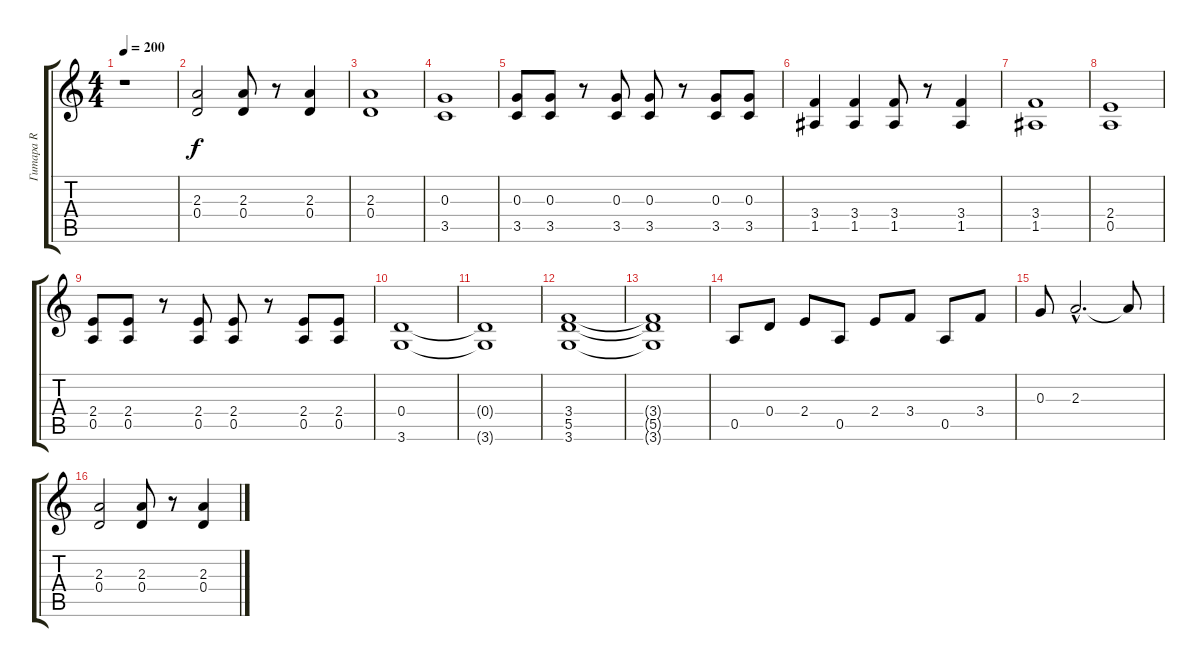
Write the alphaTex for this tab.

\track ("Гитара R" "Гитара R") {instrument overdrivenguitar}
\staff {score tabs}
\tuning (E4 B3 G3 D3 A2 E2) {hide}
\ts (4 4)
\tempo 200
\clef g2
\ks c
r.1{dy f} |
(2.3 0.4).2{volume 12} (2.3 0.4).8 r.8 (2.3 0.4).4 |
(2.3 0.4).1 |
(0.3 3.5).1 |
(0.3 3.5).8 (0.3 3.5).8 r.8 (0.3 3.5).8 (0.3 3.5).8 r.8 (0.3 3.5).8 (0.3 3.5).8 |
(3.4 1.5).4 (3.4 1.5).4 (3.4 1.5).8 r.8 (3.4 1.5).4 |
(3.4 1.5).1 |
(2.4 0.5).1 |
(2.4 0.5).8 (2.4 0.5).8 r.8 (2.4 0.5).8 (2.4 0.5).8 r.8 (2.4 0.5).8 (2.4 0.5).8 |
(0.4 3.6).1 |
(0.4{t} 3.6{t}).1 |
(3.4 5.5 3.6).1 |
(3.4{t} 5.5{t} 3.6{t}).1 |
0.5.8 0.4.8 2.4.8 0.5.8 2.4.8 3.4.8 0.5.8 3.4.8 |
0.3.8 2.3{hac}.2{d} 2.3{t}.8 |
(2.3 0.4).2{volume 12} (2.3 0.4).8 r.8 (2.3 0.4).4
